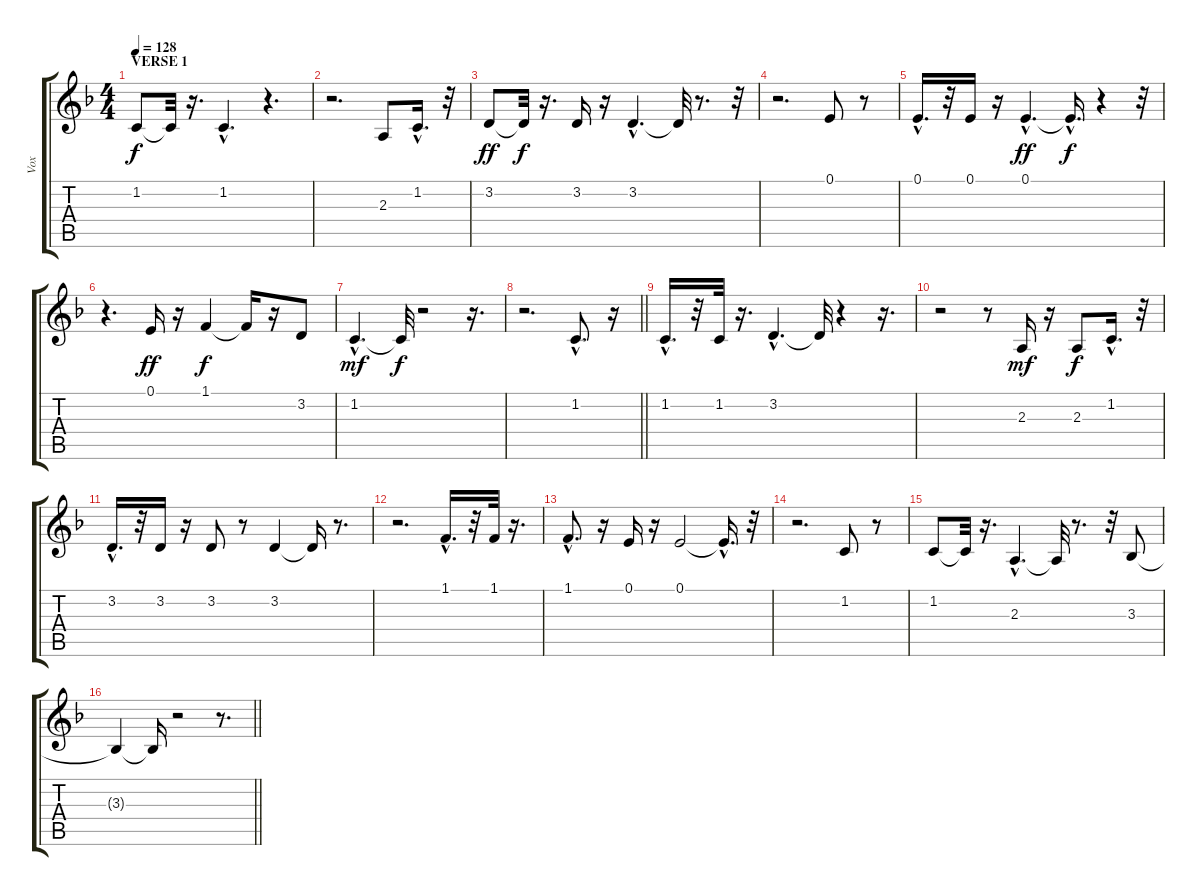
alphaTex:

\track ("Vox" "Vox") {instrument oboe}
\staff {score tabs}
\tuning (E4 B3 G3 D3 A2 E2) {hide}
\ts (4 4)
\section ("" "VERSE 1")
\tempo 128
\clef g2
\ks f
1.2.8{dy f} 1.2{t}.32 r.16{d} 1.2{hac}.4{d} r.4{d} |
r.2{d} 2.3.8 1.2{hac}.16{d} r.32 |
3.2.8{dy ff} 3.2{t}.32{dy f} r.16{d} 3.2.16 r.16 3.2{hac}.4{d} 3.2{t}.32 r.8{d} r.32 |
r.2{d} 0.1.8 r.8 |
0.1{hac}.16{d} r.32 0.1.16 r.16 0.1{hac}.4{d dy ff} 0.1{hac t}.16{d dy f} r.4 r.32 |
r.4{d} 0.1.16{dy ff} r.16 1.1.4{dy f} 1.1{t}.16 r.16 3.2.8 |
1.2{hac}.4{d dy mf} 1.2{t}.32{dy f} r.2 r.16{d} |
\barLineRight lightlight
r.2{d} 1.2{hac}.8{d} r.16 |
1.2{hac}.16{d} r.32 1.2.32 r.16{d} 3.2{hac}.4{d} 3.2{t}.32 r.4 r.16{d} |
r.2 r.8 2.3.16{dy mf} r.16 2.3.8{dy f} 1.2{hac}.16{d} r.32 |
3.2{hac}.16{d} r.32 3.2.16 r.16 3.2.8 r.8 3.2.4 3.2{t}.16 r.8{d} |
r.2{d} 1.1{hac}.16{d} r.32 1.1.32 r.16{d} |
1.1{hac}.8{d} r.16 0.1.16 r.16 0.1.2 0.1{hac t}.16{d} r.32 |
r.2{d} 1.2.8 r.8 |
1.2.8 1.2{t}.32 r.16{d} 2.3{hac}.4{d} 2.3{t}.32 r.8{d} r.32 3.3.8 |
\barLineRight lightlight
3.3{t}.4 3.3{t}.16 r.2 r.8{d}
